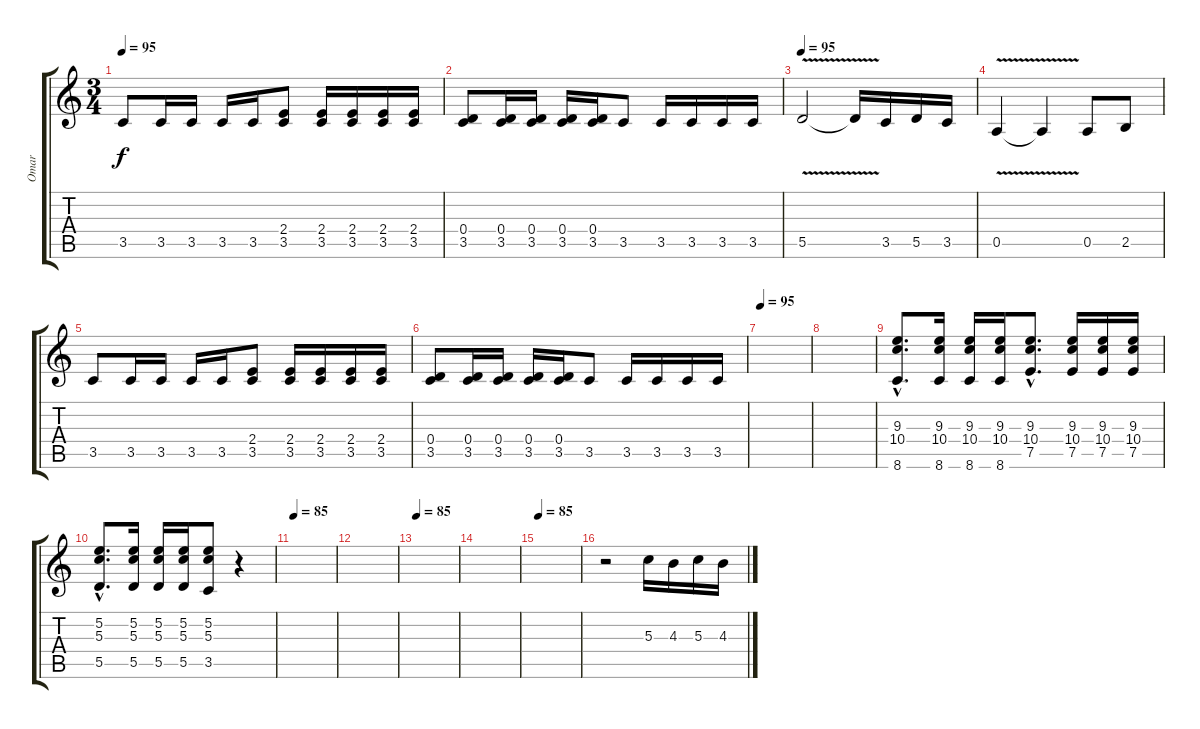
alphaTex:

\track ("Omar" "Omar") {instrument electricguitarclean}
\staff {score tabs}
\tuning (E4 B3 G3 D3 A2 E2) {hide}
\ts (3 4)
\tempo 95
\clef g2
\ks c
3.5.8{dy f} 3.5.16 3.5.16 3.5.16 3.5.16 (2.4 3.5).8 (2.4 3.5).16 (2.4 3.5).16 (2.4 3.5).16 (2.4 3.5).16 |
(0.4 3.5).8 (0.4 3.5).16 (0.4 3.5).16 (0.4 3.5).16 (0.4 3.5).16 3.5.8 3.5.16 3.5.16 3.5.16 3.5.16 |
\tempo 95
5.5{v}.2{volume 16 instrument overdrivenguitar} 5.5{t}.16 3.5.16 5.5.16 3.5.16 |
0.5{v}.4 0.5{t}.4 0.5.8 2.5.8 |
3.5.8 3.5.16 3.5.16 3.5.16 3.5.16 (2.4 3.5).8 (2.4 3.5).16 (2.4 3.5).16 (2.4 3.5).16 (2.4 3.5).16 |
(0.4 3.5).8 (0.4 3.5).16 (0.4 3.5).16 (0.4 3.5).16 (0.4 3.5).16 3.5.8 3.5.16 3.5.16 3.5.16 3.5.16 |
\tempo 95
|
|
(9.3{hac} 10.4{hac} 8.6{hac}).8{d} (9.3 10.4 8.6).16 (9.3 10.4 8.6).16 (9.3 10.4 8.6).16 (9.3{hac} 10.4{hac} 7.5{hac}).8{d} (9.3 10.4 7.5).16 (9.3 10.4 7.5).16 (9.3 10.4 7.5).16 |
(5.2{hac} 5.3{hac} 5.5{hac}).8{d} (5.2 5.3 5.5).16 (5.2 5.3 5.5).16 (5.2 5.3 5.5).16 (5.2 5.3 3.5).8 r.4 |
\tempo 85
|
|
\tempo 85
|
|
\tempo 85
|
r.2{volume 10} 5.3.16 4.3.16 5.3.16 4.3.16
